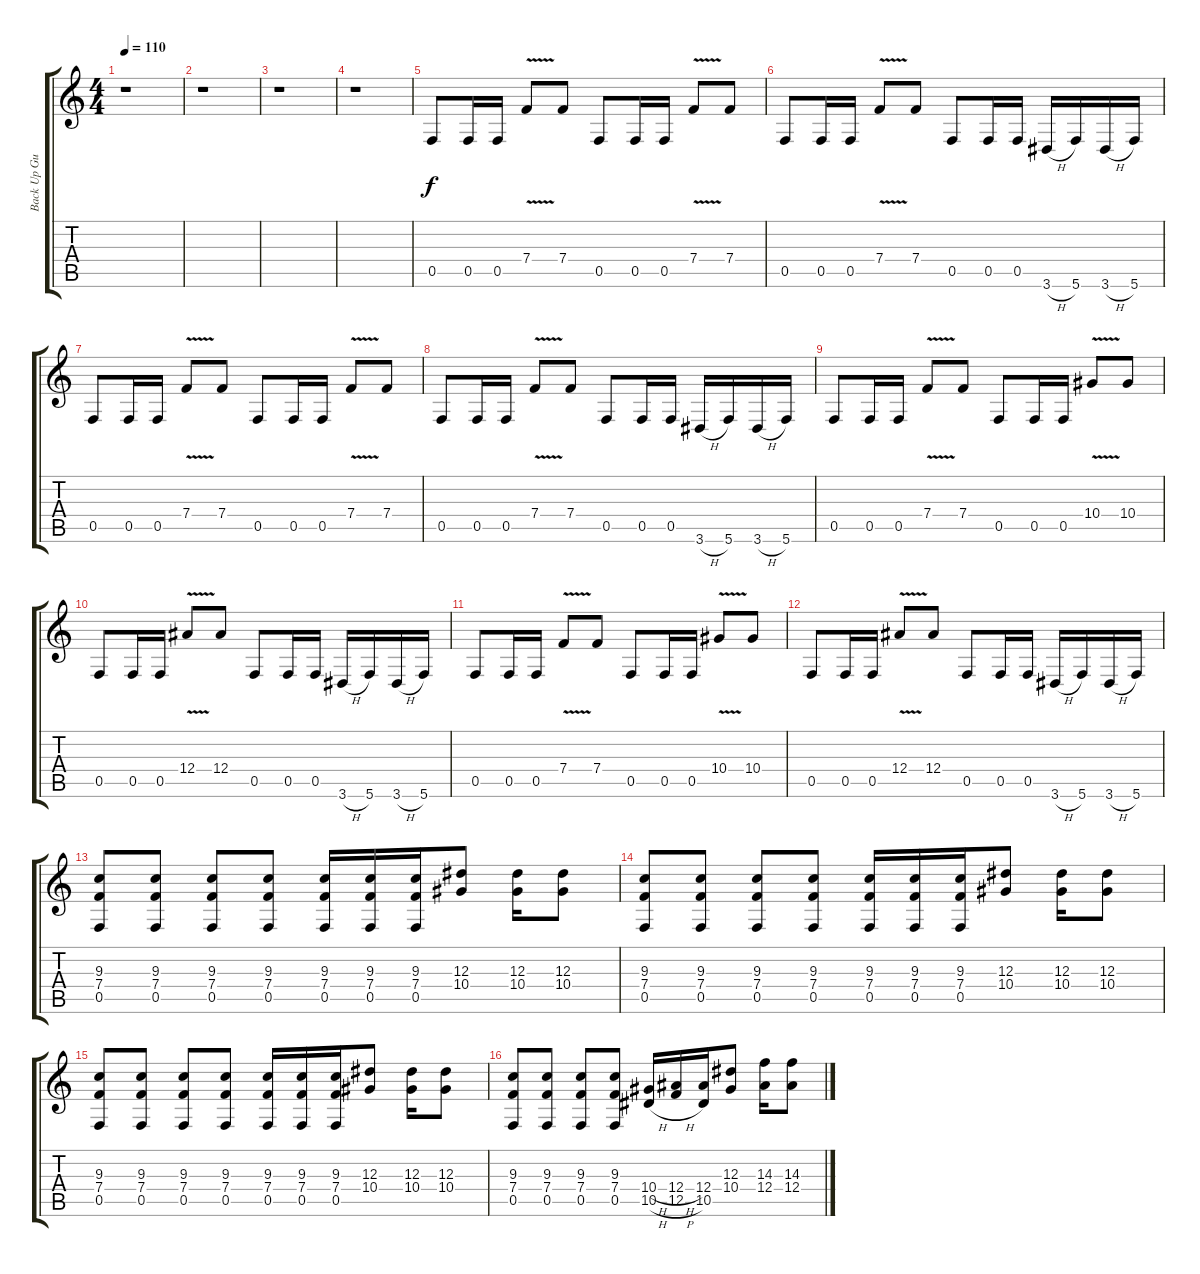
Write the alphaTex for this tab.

\track ("Back Up Guitar" "Back Up Gu") {instrument overdrivenguitar}
\staff {score tabs}
\tuning (C4 G3 Eb3 Bb2 F2 C2) {hide}
\ts (4 4)
\tempo 110
\clef g2
\ks c
r.1{dy f instrument overdrivenguitar} |
r.1 |
r.1 |
r.1 |
0.5.8 0.5.16 0.5.16 7.4{v}.8 7.4.8 0.5.8 0.5.16 0.5.16 7.4{v}.8 7.4.8 |
0.5.8 0.5.16 0.5.16 7.4{v}.8 7.4.8 0.5.8 0.5.16 0.5.16 3.6{h}.16 5.6.16 3.6{h}.16 5.6.16 |
0.5.8 0.5.16 0.5.16 7.4{v}.8 7.4.8 0.5.8 0.5.16 0.5.16 7.4{v}.8 7.4.8 |
0.5.8 0.5.16 0.5.16 7.4{v}.8 7.4.8 0.5.8 0.5.16 0.5.16 3.6{h}.16 5.6.16 3.6{h}.16 5.6.16 |
0.5.8 0.5.16 0.5.16 7.4{v}.8 7.4.8 0.5.8 0.5.16 0.5.16 10.4{v}.8 10.4.8 |
0.5.8 0.5.16 0.5.16 12.4{v}.8 12.4.8 0.5.8 0.5.16 0.5.16 3.6{h}.16 5.6.16 3.6{h}.16 5.6.16 |
0.5.8 0.5.16 0.5.16 7.4{v}.8 7.4.8 0.5.8 0.5.16 0.5.16 10.4{v}.8 10.4.8 |
0.5.8 0.5.16 0.5.16 12.4{v}.8 12.4.8 0.5.8 0.5.16 0.5.16 3.6{h}.16 5.6.16 3.6{h}.16 5.6.16 |
(9.3 7.4 0.5).8 (9.3 7.4 0.5).8 (9.3 7.4 0.5).8 (9.3 7.4 0.5).8 (9.3 7.4 0.5).16 (9.3 7.4 0.5).16 (9.3 7.4 0.5).16 (12.3 10.4).8 (12.3 10.4).16 (12.3 10.4).8 |
(9.3 7.4 0.5).8 (9.3 7.4 0.5).8 (9.3 7.4 0.5).8 (9.3 7.4 0.5).8 (9.3 7.4 0.5).16 (9.3 7.4 0.5).16 (9.3 7.4 0.5).16 (12.3 10.4).8 (12.3 10.4).16 (12.3 10.4).8 |
(9.3 7.4 0.5).8 (9.3 7.4 0.5).8 (9.3 7.4 0.5).8 (9.3 7.4 0.5).8 (9.3 7.4 0.5).16 (9.3 7.4 0.5).16 (9.3 7.4 0.5).16 (12.3 10.4).8 (12.3 10.4).16 (12.3 10.4).8 |
(9.3 7.4 0.5).8 (9.3 7.4 0.5).8 (9.3 7.4 0.5).8 (9.3 7.4 0.5).8 (10.4{h} 10.5{h}).16 (12.4{h} 12.5{h}).16 (12.4 10.5).16 (12.3 10.4).8 (14.3 12.4).16 (14.3 12.4).8
